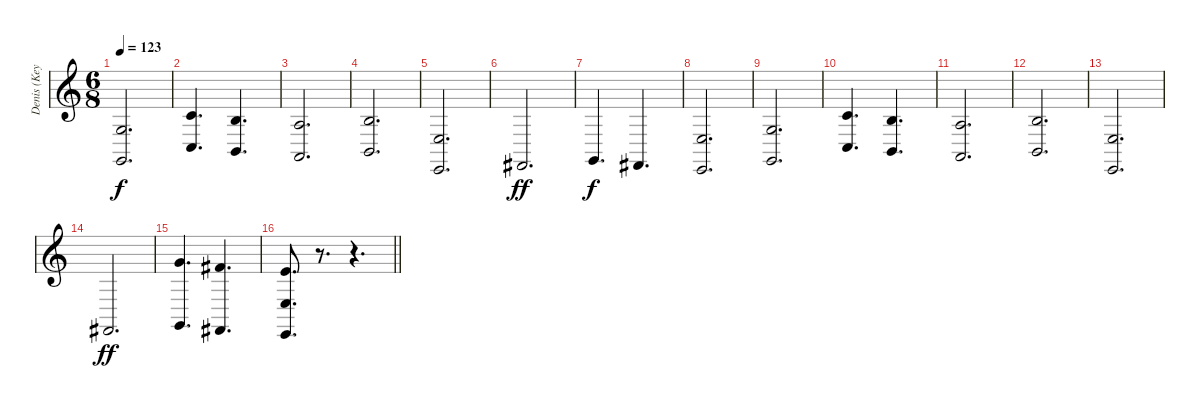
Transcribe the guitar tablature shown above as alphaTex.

\track ("Denis (Keyboard)" "Denis (Key") {instrument synthstrings2}
\staff {score}
\tuning (E4 B3 G3 D3 A2 B1) {hide}
\ts (6 8)
\tempo 123
\clef g2
\ks c
(0.3 8.6).2{d dy f} |
(5.3 3.5).4{d} (0.2 2.5).4{d} |
(2.3 0.5).2{d} |
(0.2 2.5).2{d} |
(2.4 5.6).2{d} |
7.6.2{d dy ff} |
8.6.4{d dy f} 7.6.4{d} |
(7.5 5.6).2{d} |
(0.3 8.6).2{d} |
(5.3 3.5).4{d} (0.2 2.5).4{d} |
(2.3 0.5).2{d} |
(0.2 2.5).2{d} |
(2.4 5.6).2{d} |
7.6.2{d dy ff} |
(8.2 8.6).4{d} (7.2 7.6).4{d} |
\barLineRight lightlight
(5.2 7.5 5.6).8{d} r.8{d} r.4{d}
